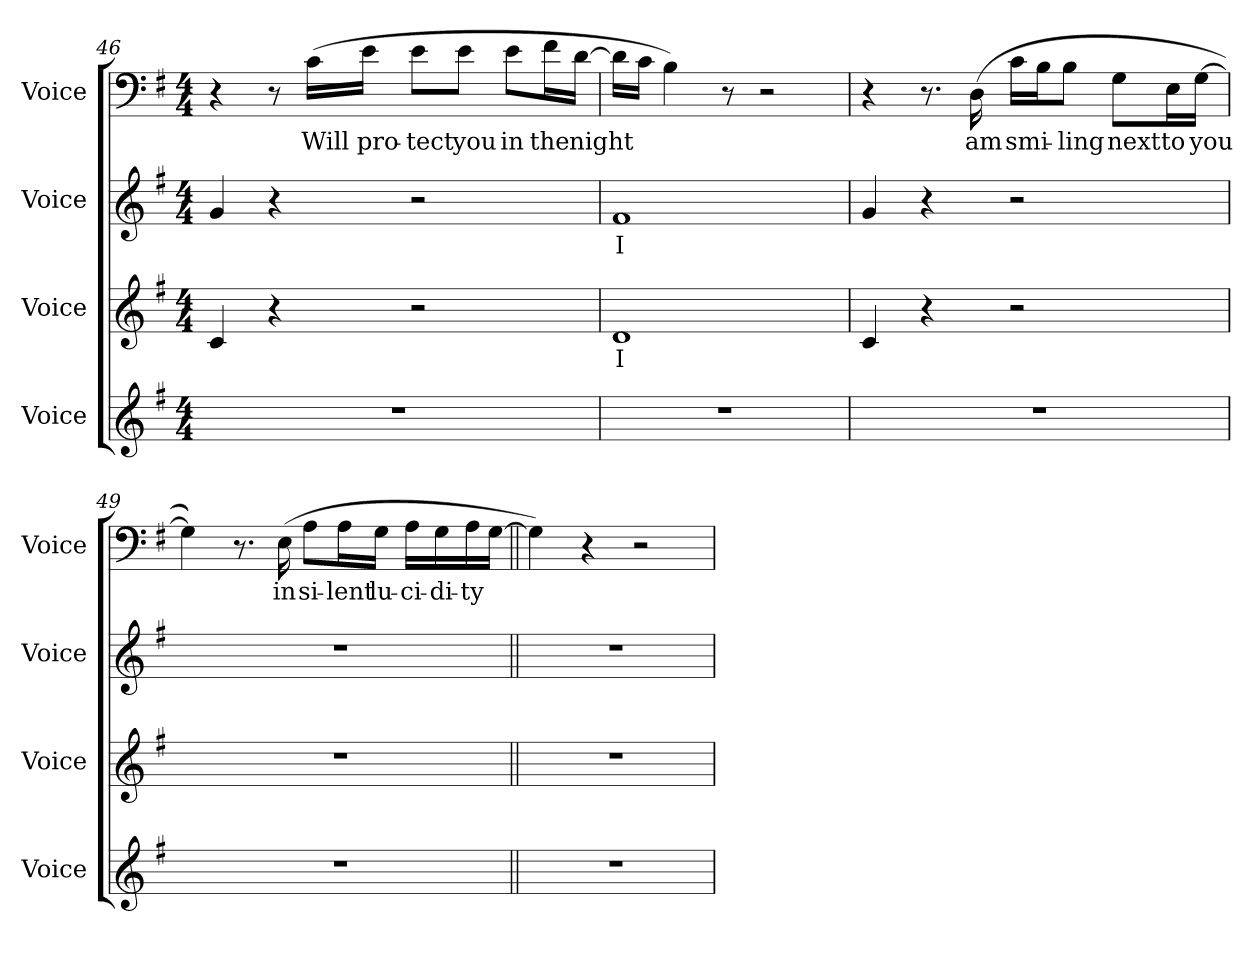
**kern	**kern	**text	**kern	**text	**kern	**text
*part4	*part3	*part3	*part2	*part2	*part1	*part1
*staff4	*staff3	*staff3	*staff2	*staff2	*staff1	*staff1
*I"Voice	*I"Voice	*	*I"Voice	*	*I"Voice	*
*I'Voice	*I'Voice	*	*I'Voice	*	*I'Voice	*
*clefG2	*clefG2	*	*clefG2	*	*clefF4	*
*k[f#]	*k[f#]	*	*k[f#]	*	*k[f#]	*
*G:	*G:	*	*G:	*	*G:	*
*M4/4	*M4/4	*	*M4/4	*	*M4/4	*
=46	=46	=46	=46	=46	=46	=46
1r	4ci/	.	4gi/	.	4r	.
.	4r	.	4r	.	8r	.
!	!	!	!	!	!	!LO:LY:b:color=#000000
.	.	.	.	.	(16ci\LL	Will
!	!	!	!	!	!	!LO:LY:b:color=#000000
.	.	.	.	.	16ei\JJ	pro-
!	!	!	!	!	!	!LO:LY:b:color=#000000
.	2r	.	2r	.	8ei\L	-tect
!	!	!	!	!	!	!LO:LY:b:color=#000000
.	.	.	.	.	8ei\J	you
!	!	!	!	!	!	!LO:LY:b:color=#000000
.	.	.	.	.	8ei\L	in
!	!	!	!	!	!	!LO:LY:b:color=#000000
.	.	.	.	.	16f#i\L	the
!	!	!	!	!	!	!LO:LY:b:color=#000000
.	.	.	.	.	[16di\JJ	night
=47	=47	=47	=47	=47	=47	=47
!	!	!LO:LY:b:color=#000000	!	!	!	!
!	!	!	!	!LO:LY:b:color=#000000	!	!
1r	1di	I	1f#i	I	16di\LL]	.
.	.	.	.	.	16ci\JJ	.
.	.	.	.	.	4Bi\)	.
.	.	.	.	.	8r	.
.	.	.	.	.	2r	.
!!LO:PB:g=z
=48	=48	=48	=48	=48	=48	=48
1r	4ci/	.	4gi/	.	4r	.
.	4r	.	4r	.	8.r	.
!	!	!	!	!	!	!LO:LY:b:color=#000000
.	.	.	.	.	(16Di\	am
!	!	!	!	!	!	!LO:LY:b:color=#000000
.	2r	.	2r	.	16ci\LL	smi-
.	.	.	.	.	16Bi\J	.
!	!	!	!	!	!	!LO:LY:b:color=#000000
.	.	.	.	.	8Bi\J	-ling
!	!	!	!	!	!	!LO:LY:b:color=#000000
.	.	.	.	.	8Gi\L	next
!	!	!	!	!	!	!LO:LY:b:color=#000000
.	.	.	.	.	16Ei\L	to
!	!	!	!	!	!	!LO:LY:b:color=#000000
.	.	.	.	.	[16Gi\JJ	you
=49	=49	=49	=49	=49	=49	=49
1r	1r	.	1r	.	4Gi\])	.
.	.	.	.	.	8.r	.
!	!	!	!	!	!	!LO:LY:b:color=#000000
.	.	.	.	.	(16Ei\	in
!	!	!	!	!	!	!LO:LY:b:color=#000000
.	.	.	.	.	8Ai\L	si-
!	!	!	!	!	!	!LO:LY:b:color=#000000
.	.	.	.	.	16Ai\L	-lent
!	!	!	!	!	!	!LO:LY:b:color=#000000
.	.	.	.	.	16Gi\JJ	lu-
!	!	!	!	!	!	!LO:LY:b:color=#000000
.	.	.	.	.	16Ai\LL	-ci-
!	!	!	!	!	!	!LO:LY:b:color=#000000
.	.	.	.	.	16Gi\	-di-
!	!	!	!	!	!	!LO:LY:b:color=#000000
.	.	.	.	.	16Ai\	-ty
.	.	.	.	.	[16Gi\JJ	.
=50||	=50||	=50||	=50||	=50||	=50||	=50||
1r	1r	.	1r	.	4Gi\])	.
.	.	.	.	.	4r	.
.	.	.	.	.	2r	.
=	=	=	=	=	=	=
*-	*-	*-	*-	*-	*-	*-
